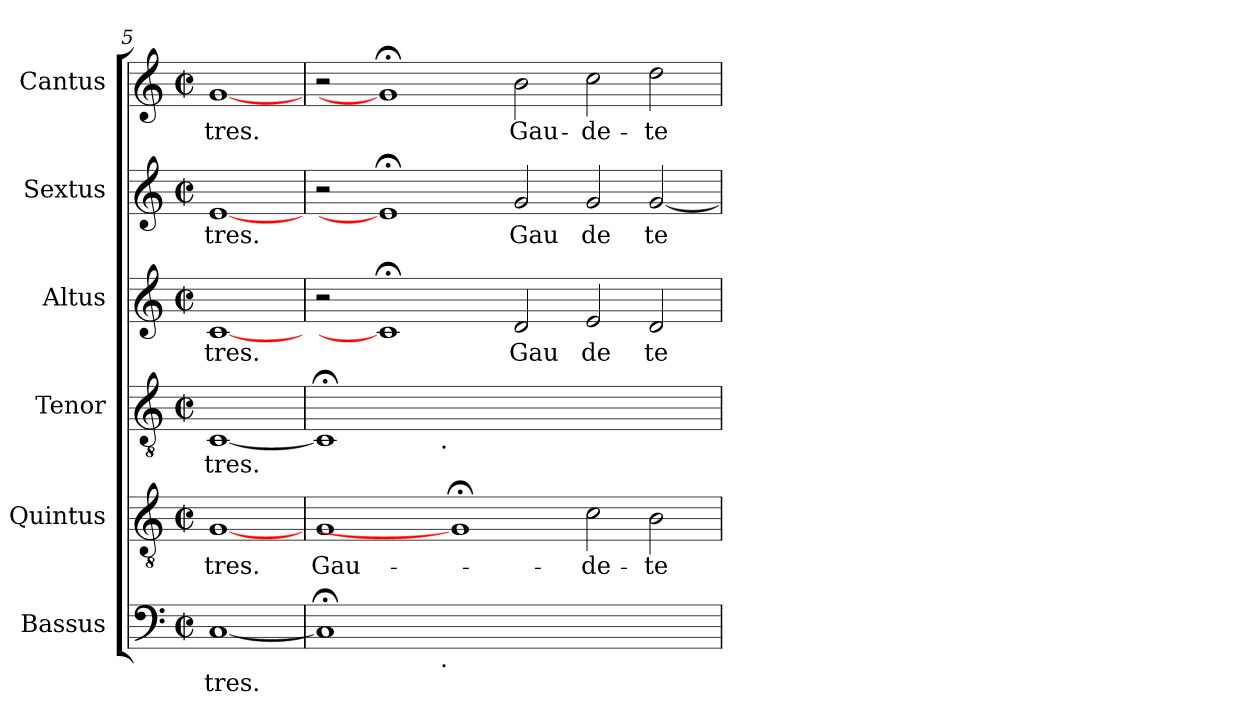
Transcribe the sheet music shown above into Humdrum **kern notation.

**kern	**text	**kern	**text	**kern	**text	**kern	**text	**kern	**text	**kern	**text
*part6	*part6	*part5	*part5	*part4	*part4	*part3	*part3	*part2	*part2	*part1	*part1
*staff6	*staff6	*staff5	*staff5	*staff4	*staff4	*staff3	*staff3	*staff2	*staff2	*staff1	*staff1
*I"Bassus	*	*I"Quintus	*	*I"Tenor	*	*I"Altus	*	*I"Sextus	*	*I"Cantus	*
*clefF4	*	*clefGv2	*	*clefGv2	*	*clefG2	*	*clefG2	*	*clefG2	*
*M2/2	*	*M2/2	*	*M2/2	*	*M2/2	*	*M2/2	*	*M2/2	*
*met(c|)	*	*met(c|)	*	*met(c|)	*	*met(c|)	*	*met(c|)	*	*met(c|)	*
=5	=5	=5	=5	=5	=5	=5	=5	=5	=5	=5	=5
!	!LO:LY:b:cj	!	!LO:LY:b:cj	!	!LO:LY:b:cj	!	!LO:LY:b:cj	!	!LO:LY:b:cj	!	!LO:LY:b:cj
[1C	tres.	[1G	tres.	[1C	tres.	[1c	-tres.	[1e	tres.	[1g	tres.
!!LO:LB:g=z
=6	=6	=6	=6	=6	=6	=6	=6	=6	=6	=6	=6
!	!	!	!LO:LY:b:cj	!	!	!	!	!	!	!	!
*^	*	*	*	*^	*	*	*	*	*	*	*
1C;<]	2ryy	.	1G	Gau-	1C;<]	2ryy	.	2r	.	2r	.	2r	.
.	4...ryy	.	.	.	.	4...ryy	.	1c;<]	.	1e;<]	.	1g;<]	.
!	!	!	!	!	!	!LO:TX:b:t=.	!	!	!	!	!	!	!
!	!LO:TX:b:t=.	!	!	!	!	!	!	!	!	!	!	!	!
.	1ryy	.	.	.	.	1ryy	.	.	.	.	.	.	.
0ryy	.	.	1G;<]	.	0ryy	.	.	.	.	.	.	.	.
!	!	!	!	!	!	!	!	!	!LO:LY:b:cj	!	!LO:LY:b:cj	!	!LO:LY:b:cj
.	.	.	.	.	.	.	.	2d/	Gau	2g/	Gau	2b\	Gau-
.	1ryy	.	.	.	.	1ryy	.	.	.	.	.	.	.
!	!	!	!	!LO:LY:b:cj	!	!	!	!	!LO:LY:b:cj	!	!LO:LY:b:cj	!	!LO:LY:b:cj
.	.	.	2c\	-de-	.	.	.	2e/	de	2g/	de	2cc\	-de-
!	!	!	!	!LO:LY:b:cj	!	!	!	!	!LO:LY:b:cj	!	!LO:LY:b:cj	!	!LO:LY:b:cj
.	.	.	2B\	-te	.	.	.	2d/	te	[<2g/	te	2dd\	-te
.	32ryy	.	.	.	.	32ryy	.	.	.	.	.	.	.
*v	*v	*	*	*	*v	*v	*	*	*	*	*	*	*
=	=	=	=	=	=	=	=	=	=	=	=
*-	*-	*-	*-	*-	*-	*-	*-	*-	*-	*-	*-
